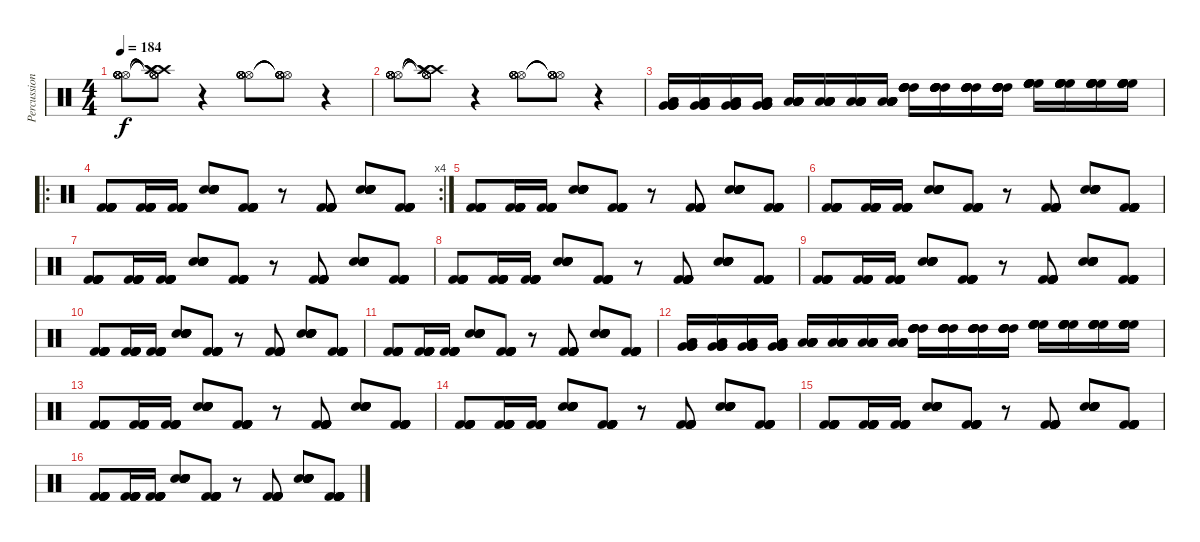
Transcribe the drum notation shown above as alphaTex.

\track ("Percussion" "Percussion") {instrument percussion}
\staff {score}
\articulation defaults
\ts (4 4)
\tempo 184
\clef neutral
\ks c
("Hi-Hat (open)" "Hi-Hat (open)" "Hi-Hat (open)" "Hi-Hat (open)" "Hi-Hat (open)" "Hi-Hat (open)").8{dy f} ("Hi-Hat (open)"{t} "Hi-Hat (open)"{t} "Hi-Hat (open)"{t} "Crash high (hit)"{t} "Crash high (hit)"{t} "Crash high (hit)"{t}).8 r.4 ("Hi-Hat (open)" "Hi-Hat (open)" "Hi-Hat (open)" "Hi-Hat (open)" "Hi-Hat (open)" "Hi-Hat (open)").8 ("Hi-Hat (open)"{t} "Hi-Hat (open)"{t} "Hi-Hat (open)"{t} "Hi-Hat (open)"{t} "Hi-Hat (open)"{t} "Hi-Hat (open)"{t}).8 r.4 |
("Hi-Hat (open)" "Hi-Hat (open)" "Hi-Hat (open)" "Hi-Hat (open)" "Hi-Hat (open)" "Hi-Hat (open)").8 ("Hi-Hat (open)"{t} "Hi-Hat (open)"{t} "Hi-Hat (open)"{t} "Crash high (hit)"{t} "Crash high (hit)"{t} "Crash high (hit)"{t}).8 r.4 ("Hi-Hat (open)" "Hi-Hat (open)" "Hi-Hat (open)" "Hi-Hat (open)" "Hi-Hat (open)" "Hi-Hat (open)").8 ("Hi-Hat (open)"{t} "Hi-Hat (open)"{t} "Hi-Hat (open)"{t} "Hi-Hat (open)"{t} "Hi-Hat (open)"{t} "Hi-Hat (open)"{t}).8 r.4 |
("Low Tom (hit)" "Low Tom (hit)" "Very Low Tom (hit)" "Very Low Tom (hit)" "Very Low Tom (hit)" "Very Low Tom (hit)").16 ("Low Tom (hit)" "Low Tom (hit)" "Very Low Tom (hit)" "Very Low Tom (hit)" "Very Low Tom (hit)" "Very Low Tom (hit)").16 ("Low Tom (hit)" "Low Tom (hit)" "Very Low Tom (hit)" "Very Low Tom (hit)" "Very Low Tom (hit)" "Very Low Tom (hit)").16 ("Low Tom (hit)" "Low Tom (hit)" "Very Low Tom (hit)" "Very Low Tom (hit)" "Very Low Tom (hit)" "Very Low Tom (hit)").16 ("Low Tom (hit)" "Low Tom (hit)" "Low Tom (hit)" "Low Tom (hit)" "Low Tom (hit)" "Low Tom (hit)").16 ("Low Tom (hit)" "Low Tom (hit)" "Low Tom (hit)" "Low Tom (hit)" "Low Tom (hit)" "Low Tom (hit)").16 ("Low Tom (hit)" "Low Tom (hit)" "Low Tom (hit)" "Low Tom (hit)" "Low Tom (hit)" "Low Tom (hit)").16 ("Low Tom (hit)" "Low Tom (hit)" "Low Tom (hit)" "Low Tom (hit)" "Low Tom (hit)" "Low Tom (hit)").16 ("High Tom (hit)" "High Tom (hit)" "High Tom (hit)" "High Tom (hit)" "High Tom (hit)" "High Tom (hit)").16 ("High Tom (hit)" "High Tom (hit)" "High Tom (hit)" "High Tom (hit)" "High Tom (hit)" "High Tom (hit)").16 ("High Tom (hit)" "High Tom (hit)" "High Tom (hit)" "High Tom (hit)" "High Tom (hit)" "High Tom (hit)").16 ("High Tom (hit)" "High Tom (hit)" "High Tom (hit)" "High Tom (hit)" "High Tom (hit)" "High Tom (hit)").16 ("High Floor Tom (hit)" "High Floor Tom (hit)" "High Floor Tom (hit)" "High Floor Tom (hit)" "High Floor Tom (hit)" "High Floor Tom (hit)").16 ("High Floor Tom (hit)" "High Floor Tom (hit)" "High Floor Tom (hit)" "High Floor Tom (hit)" "High Floor Tom (hit)" "High Floor Tom (hit)").16 ("High Floor Tom (hit)" "High Floor Tom (hit)" "High Floor Tom (hit)" "High Floor Tom (hit)" "High Floor Tom (hit)" "High Floor Tom (hit)").16 ("High Floor Tom (hit)" "High Floor Tom (hit)" "High Floor Tom (hit)" "High Floor Tom (hit)" "High Floor Tom (hit)" "High Floor Tom (hit)").16 |
\ro
\rc 4
("Kick (hit) 2" "Kick (hit) 2" "Kick (hit) 2" "Kick (hit) 2" "Kick (hit) 2" "Kick (hit) 2").8 ("Kick (hit) 2" "Kick (hit) 2" "Kick (hit) 2" "Kick (hit) 2" "Kick (hit) 2" "Kick (hit) 2").16 ("Kick (hit) 2" "Kick (hit) 2" "Kick (hit) 2" "Kick (hit) 2" "Kick (hit) 2" "Kick (hit) 2").16 ("Electric Snare (hit)" "Electric Snare (hit)" "Electric Snare (hit)" "Electric Snare (hit)" "Electric Snare (hit)" "Electric Snare (hit)").8 ("Kick (hit) 2" "Kick (hit) 2" "Kick (hit) 2" "Kick (hit) 2" "Kick (hit) 2" "Kick (hit) 2").8 r.8 ("Kick (hit) 2" "Kick (hit) 2" "Kick (hit) 2" "Kick (hit) 2" "Kick (hit) 2" "Kick (hit) 2").8 ("Electric Snare (hit)" "Electric Snare (hit)" "Electric Snare (hit)" "Electric Snare (hit)" "Electric Snare (hit)" "Electric Snare (hit)").8 ("Kick (hit) 2" "Kick (hit) 2" "Kick (hit) 2" "Kick (hit) 2" "Kick (hit) 2" "Kick (hit) 2").8 |
("Kick (hit) 2" "Kick (hit) 2" "Kick (hit) 2" "Kick (hit) 2" "Kick (hit) 2" "Kick (hit) 2").8 ("Kick (hit) 2" "Kick (hit) 2" "Kick (hit) 2" "Kick (hit) 2" "Kick (hit) 2" "Kick (hit) 2").16 ("Kick (hit) 2" "Kick (hit) 2" "Kick (hit) 2" "Kick (hit) 2" "Kick (hit) 2" "Kick (hit) 2").16 ("Electric Snare (hit)" "Electric Snare (hit)" "Electric Snare (hit)" "Electric Snare (hit)" "Electric Snare (hit)" "Electric Snare (hit)").8 ("Kick (hit) 2" "Kick (hit) 2" "Kick (hit) 2" "Kick (hit) 2" "Kick (hit) 2" "Kick (hit) 2").8 r.8 ("Kick (hit) 2" "Kick (hit) 2" "Kick (hit) 2" "Kick (hit) 2" "Kick (hit) 2" "Kick (hit) 2").8 ("Electric Snare (hit)" "Electric Snare (hit)" "Electric Snare (hit)" "Electric Snare (hit)" "Electric Snare (hit)" "Electric Snare (hit)").8 ("Kick (hit) 2" "Kick (hit) 2" "Kick (hit) 2" "Kick (hit) 2" "Kick (hit) 2" "Kick (hit) 2").8 |
("Kick (hit) 2" "Kick (hit) 2" "Kick (hit) 2" "Kick (hit) 2" "Kick (hit) 2" "Kick (hit) 2").8 ("Kick (hit) 2" "Kick (hit) 2" "Kick (hit) 2" "Kick (hit) 2" "Kick (hit) 2" "Kick (hit) 2").16 ("Kick (hit) 2" "Kick (hit) 2" "Kick (hit) 2" "Kick (hit) 2" "Kick (hit) 2" "Kick (hit) 2").16 ("Electric Snare (hit)" "Electric Snare (hit)" "Electric Snare (hit)" "Electric Snare (hit)" "Electric Snare (hit)" "Electric Snare (hit)").8 ("Kick (hit) 2" "Kick (hit) 2" "Kick (hit) 2" "Kick (hit) 2" "Kick (hit) 2" "Kick (hit) 2").8 r.8 ("Kick (hit) 2" "Kick (hit) 2" "Kick (hit) 2" "Kick (hit) 2" "Kick (hit) 2" "Kick (hit) 2").8 ("Electric Snare (hit)" "Electric Snare (hit)" "Electric Snare (hit)" "Electric Snare (hit)" "Electric Snare (hit)" "Electric Snare (hit)").8 ("Kick (hit) 2" "Kick (hit) 2" "Kick (hit) 2" "Kick (hit) 2" "Kick (hit) 2" "Kick (hit) 2").8 |
("Kick (hit) 2" "Kick (hit) 2" "Kick (hit) 2" "Kick (hit) 2" "Kick (hit) 2" "Kick (hit) 2").8 ("Kick (hit) 2" "Kick (hit) 2" "Kick (hit) 2" "Kick (hit) 2" "Kick (hit) 2" "Kick (hit) 2").16 ("Kick (hit) 2" "Kick (hit) 2" "Kick (hit) 2" "Kick (hit) 2" "Kick (hit) 2" "Kick (hit) 2").16 ("Electric Snare (hit)" "Electric Snare (hit)" "Electric Snare (hit)" "Electric Snare (hit)" "Electric Snare (hit)" "Electric Snare (hit)").8 ("Kick (hit) 2" "Kick (hit) 2" "Kick (hit) 2" "Kick (hit) 2" "Kick (hit) 2" "Kick (hit) 2").8 r.8 ("Kick (hit) 2" "Kick (hit) 2" "Kick (hit) 2" "Kick (hit) 2" "Kick (hit) 2" "Kick (hit) 2").8 ("Electric Snare (hit)" "Electric Snare (hit)" "Electric Snare (hit)" "Electric Snare (hit)" "Electric Snare (hit)" "Electric Snare (hit)").8 ("Kick (hit) 2" "Kick (hit) 2" "Kick (hit) 2" "Kick (hit) 2" "Kick (hit) 2" "Kick (hit) 2").8 |
("Kick (hit) 2" "Kick (hit) 2" "Kick (hit) 2" "Kick (hit) 2" "Kick (hit) 2" "Kick (hit) 2").8 ("Kick (hit) 2" "Kick (hit) 2" "Kick (hit) 2" "Kick (hit) 2" "Kick (hit) 2" "Kick (hit) 2").16 ("Kick (hit) 2" "Kick (hit) 2" "Kick (hit) 2" "Kick (hit) 2" "Kick (hit) 2" "Kick (hit) 2").16 ("Electric Snare (hit)" "Electric Snare (hit)" "Electric Snare (hit)" "Electric Snare (hit)" "Electric Snare (hit)" "Electric Snare (hit)").8 ("Kick (hit) 2" "Kick (hit) 2" "Kick (hit) 2" "Kick (hit) 2" "Kick (hit) 2" "Kick (hit) 2").8 r.8 ("Kick (hit) 2" "Kick (hit) 2" "Kick (hit) 2" "Kick (hit) 2" "Kick (hit) 2" "Kick (hit) 2").8 ("Electric Snare (hit)" "Electric Snare (hit)" "Electric Snare (hit)" "Electric Snare (hit)" "Electric Snare (hit)" "Electric Snare (hit)").8 ("Kick (hit) 2" "Kick (hit) 2" "Kick (hit) 2" "Kick (hit) 2" "Kick (hit) 2" "Kick (hit) 2").8 |
("Kick (hit) 2" "Kick (hit) 2" "Kick (hit) 2" "Kick (hit) 2" "Kick (hit) 2" "Kick (hit) 2").8 ("Kick (hit) 2" "Kick (hit) 2" "Kick (hit) 2" "Kick (hit) 2" "Kick (hit) 2" "Kick (hit) 2").16 ("Kick (hit) 2" "Kick (hit) 2" "Kick (hit) 2" "Kick (hit) 2" "Kick (hit) 2" "Kick (hit) 2").16 ("Electric Snare (hit)" "Electric Snare (hit)" "Electric Snare (hit)" "Electric Snare (hit)" "Electric Snare (hit)" "Electric Snare (hit)").8 ("Kick (hit) 2" "Kick (hit) 2" "Kick (hit) 2" "Kick (hit) 2" "Kick (hit) 2" "Kick (hit) 2").8 r.8 ("Kick (hit) 2" "Kick (hit) 2" "Kick (hit) 2" "Kick (hit) 2" "Kick (hit) 2" "Kick (hit) 2").8 ("Electric Snare (hit)" "Electric Snare (hit)" "Electric Snare (hit)" "Electric Snare (hit)" "Electric Snare (hit)" "Electric Snare (hit)").8 ("Kick (hit) 2" "Kick (hit) 2" "Kick (hit) 2" "Kick (hit) 2" "Kick (hit) 2" "Kick (hit) 2").8 |
("Kick (hit) 2" "Kick (hit) 2" "Kick (hit) 2" "Kick (hit) 2" "Kick (hit) 2" "Kick (hit) 2").8 ("Kick (hit) 2" "Kick (hit) 2" "Kick (hit) 2" "Kick (hit) 2" "Kick (hit) 2" "Kick (hit) 2").16 ("Kick (hit) 2" "Kick (hit) 2" "Kick (hit) 2" "Kick (hit) 2" "Kick (hit) 2" "Kick (hit) 2").16 ("Electric Snare (hit)" "Electric Snare (hit)" "Electric Snare (hit)" "Electric Snare (hit)" "Electric Snare (hit)" "Electric Snare (hit)").8 ("Kick (hit) 2" "Kick (hit) 2" "Kick (hit) 2" "Kick (hit) 2" "Kick (hit) 2" "Kick (hit) 2").8 r.8 ("Kick (hit) 2" "Kick (hit) 2" "Kick (hit) 2" "Kick (hit) 2" "Kick (hit) 2" "Kick (hit) 2").8 ("Electric Snare (hit)" "Electric Snare (hit)" "Electric Snare (hit)" "Electric Snare (hit)" "Electric Snare (hit)" "Electric Snare (hit)").8 ("Kick (hit) 2" "Kick (hit) 2" "Kick (hit) 2" "Kick (hit) 2" "Kick (hit) 2" "Kick (hit) 2").8 |
("Kick (hit) 2" "Kick (hit) 2" "Kick (hit) 2" "Kick (hit) 2" "Kick (hit) 2" "Kick (hit) 2").8 ("Kick (hit) 2" "Kick (hit) 2" "Kick (hit) 2" "Kick (hit) 2" "Kick (hit) 2" "Kick (hit) 2").16 ("Kick (hit) 2" "Kick (hit) 2" "Kick (hit) 2" "Kick (hit) 2" "Kick (hit) 2" "Kick (hit) 2").16 ("Electric Snare (hit)" "Electric Snare (hit)" "Electric Snare (hit)" "Electric Snare (hit)" "Electric Snare (hit)" "Electric Snare (hit)").8 ("Kick (hit) 2" "Kick (hit) 2" "Kick (hit) 2" "Kick (hit) 2" "Kick (hit) 2" "Kick (hit) 2").8 r.8 ("Kick (hit) 2" "Kick (hit) 2" "Kick (hit) 2" "Kick (hit) 2" "Kick (hit) 2" "Kick (hit) 2").8 ("Electric Snare (hit)" "Electric Snare (hit)" "Electric Snare (hit)" "Electric Snare (hit)" "Electric Snare (hit)" "Electric Snare (hit)").8 ("Kick (hit) 2" "Kick (hit) 2" "Kick (hit) 2" "Kick (hit) 2" "Kick (hit) 2" "Kick (hit) 2").8 |
("Low Tom (hit)" "Low Tom (hit)" "Very Low Tom (hit)" "Very Low Tom (hit)" "Very Low Tom (hit)" "Very Low Tom (hit)").16 ("Low Tom (hit)" "Low Tom (hit)" "Very Low Tom (hit)" "Very Low Tom (hit)" "Very Low Tom (hit)" "Very Low Tom (hit)").16 ("Low Tom (hit)" "Low Tom (hit)" "Very Low Tom (hit)" "Very Low Tom (hit)" "Very Low Tom (hit)" "Very Low Tom (hit)").16 ("Low Tom (hit)" "Low Tom (hit)" "Very Low Tom (hit)" "Very Low Tom (hit)" "Very Low Tom (hit)" "Very Low Tom (hit)").16 ("Low Tom (hit)" "Low Tom (hit)" "Low Tom (hit)" "Low Tom (hit)" "Low Tom (hit)" "Low Tom (hit)").16 ("Low Tom (hit)" "Low Tom (hit)" "Low Tom (hit)" "Low Tom (hit)" "Low Tom (hit)" "Low Tom (hit)").16 ("Low Tom (hit)" "Low Tom (hit)" "Low Tom (hit)" "Low Tom (hit)" "Low Tom (hit)" "Low Tom (hit)").16 ("Low Tom (hit)" "Low Tom (hit)" "Low Tom (hit)" "Low Tom (hit)" "Low Tom (hit)" "Low Tom (hit)").16 ("High Tom (hit)" "High Tom (hit)" "High Tom (hit)" "High Tom (hit)" "High Tom (hit)" "High Tom (hit)").16 ("High Tom (hit)" "High Tom (hit)" "High Tom (hit)" "High Tom (hit)" "High Tom (hit)" "High Tom (hit)").16 ("High Tom (hit)" "High Tom (hit)" "High Tom (hit)" "High Tom (hit)" "High Tom (hit)" "High Tom (hit)").16 ("High Tom (hit)" "High Tom (hit)" "High Tom (hit)" "High Tom (hit)" "High Tom (hit)" "High Tom (hit)").16 ("High Floor Tom (hit)" "High Floor Tom (hit)" "High Floor Tom (hit)" "High Floor Tom (hit)" "High Floor Tom (hit)" "High Floor Tom (hit)").16 ("High Floor Tom (hit)" "High Floor Tom (hit)" "High Floor Tom (hit)" "High Floor Tom (hit)" "High Floor Tom (hit)" "High Floor Tom (hit)").16 ("High Floor Tom (hit)" "High Floor Tom (hit)" "High Floor Tom (hit)" "High Floor Tom (hit)" "High Floor Tom (hit)" "High Floor Tom (hit)").16 ("High Floor Tom (hit)" "High Floor Tom (hit)" "High Floor Tom (hit)" "High Floor Tom (hit)" "High Floor Tom (hit)" "High Floor Tom (hit)").16 |
("Kick (hit) 2" "Kick (hit) 2" "Kick (hit) 2" "Kick (hit) 2" "Kick (hit) 2" "Kick (hit) 2").8 ("Kick (hit) 2" "Kick (hit) 2" "Kick (hit) 2" "Kick (hit) 2" "Kick (hit) 2" "Kick (hit) 2").16 ("Kick (hit) 2" "Kick (hit) 2" "Kick (hit) 2" "Kick (hit) 2" "Kick (hit) 2" "Kick (hit) 2").16 ("Electric Snare (hit)" "Electric Snare (hit)" "Electric Snare (hit)" "Electric Snare (hit)" "Electric Snare (hit)" "Electric Snare (hit)").8 ("Kick (hit) 2" "Kick (hit) 2" "Kick (hit) 2" "Kick (hit) 2" "Kick (hit) 2" "Kick (hit) 2").8 r.8 ("Kick (hit) 2" "Kick (hit) 2" "Kick (hit) 2" "Kick (hit) 2" "Kick (hit) 2" "Kick (hit) 2").8 ("Electric Snare (hit)" "Electric Snare (hit)" "Electric Snare (hit)" "Electric Snare (hit)" "Electric Snare (hit)" "Electric Snare (hit)").8 ("Kick (hit) 2" "Kick (hit) 2" "Kick (hit) 2" "Kick (hit) 2" "Kick (hit) 2" "Kick (hit) 2").8 |
("Kick (hit) 2" "Kick (hit) 2" "Kick (hit) 2" "Kick (hit) 2" "Kick (hit) 2" "Kick (hit) 2").8 ("Kick (hit) 2" "Kick (hit) 2" "Kick (hit) 2" "Kick (hit) 2" "Kick (hit) 2" "Kick (hit) 2").16 ("Kick (hit) 2" "Kick (hit) 2" "Kick (hit) 2" "Kick (hit) 2" "Kick (hit) 2" "Kick (hit) 2").16 ("Electric Snare (hit)" "Electric Snare (hit)" "Electric Snare (hit)" "Electric Snare (hit)" "Electric Snare (hit)" "Electric Snare (hit)").8 ("Kick (hit) 2" "Kick (hit) 2" "Kick (hit) 2" "Kick (hit) 2" "Kick (hit) 2" "Kick (hit) 2").8 r.8 ("Kick (hit) 2" "Kick (hit) 2" "Kick (hit) 2" "Kick (hit) 2" "Kick (hit) 2" "Kick (hit) 2").8 ("Electric Snare (hit)" "Electric Snare (hit)" "Electric Snare (hit)" "Electric Snare (hit)" "Electric Snare (hit)" "Electric Snare (hit)").8 ("Kick (hit) 2" "Kick (hit) 2" "Kick (hit) 2" "Kick (hit) 2" "Kick (hit) 2" "Kick (hit) 2").8 |
("Kick (hit) 2" "Kick (hit) 2" "Kick (hit) 2" "Kick (hit) 2" "Kick (hit) 2" "Kick (hit) 2").8 ("Kick (hit) 2" "Kick (hit) 2" "Kick (hit) 2" "Kick (hit) 2" "Kick (hit) 2" "Kick (hit) 2").16 ("Kick (hit) 2" "Kick (hit) 2" "Kick (hit) 2" "Kick (hit) 2" "Kick (hit) 2" "Kick (hit) 2").16 ("Electric Snare (hit)" "Electric Snare (hit)" "Electric Snare (hit)" "Electric Snare (hit)" "Electric Snare (hit)" "Electric Snare (hit)").8 ("Kick (hit) 2" "Kick (hit) 2" "Kick (hit) 2" "Kick (hit) 2" "Kick (hit) 2" "Kick (hit) 2").8 r.8 ("Kick (hit) 2" "Kick (hit) 2" "Kick (hit) 2" "Kick (hit) 2" "Kick (hit) 2" "Kick (hit) 2").8 ("Electric Snare (hit)" "Electric Snare (hit)" "Electric Snare (hit)" "Electric Snare (hit)" "Electric Snare (hit)" "Electric Snare (hit)").8 ("Kick (hit) 2" "Kick (hit) 2" "Kick (hit) 2" "Kick (hit) 2" "Kick (hit) 2" "Kick (hit) 2").8 |
("Kick (hit) 2" "Kick (hit) 2" "Kick (hit) 2" "Kick (hit) 2" "Kick (hit) 2" "Kick (hit) 2").8 ("Kick (hit) 2" "Kick (hit) 2" "Kick (hit) 2" "Kick (hit) 2" "Kick (hit) 2" "Kick (hit) 2").16 ("Kick (hit) 2" "Kick (hit) 2" "Kick (hit) 2" "Kick (hit) 2" "Kick (hit) 2" "Kick (hit) 2").16 ("Electric Snare (hit)" "Electric Snare (hit)" "Electric Snare (hit)" "Electric Snare (hit)" "Electric Snare (hit)" "Electric Snare (hit)").8 ("Kick (hit) 2" "Kick (hit) 2" "Kick (hit) 2" "Kick (hit) 2" "Kick (hit) 2" "Kick (hit) 2").8 r.8 ("Kick (hit) 2" "Kick (hit) 2" "Kick (hit) 2" "Kick (hit) 2" "Kick (hit) 2" "Kick (hit) 2").8 ("Electric Snare (hit)" "Electric Snare (hit)" "Electric Snare (hit)" "Electric Snare (hit)" "Electric Snare (hit)" "Electric Snare (hit)").8 ("Kick (hit) 2" "Kick (hit) 2" "Kick (hit) 2" "Kick (hit) 2" "Kick (hit) 2" "Kick (hit) 2").8
